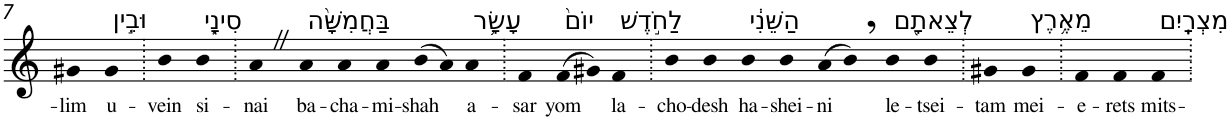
**kern	**text
*part1	*part1
*staff1	*staff1
*I"Piano	*
*I'Pno	*
!!LO:PB:g=z
*clefG2	*
*k[]	*
=7	=7
!	!LO:LY:b
4g#X	-lim
!LO:TX:a:t=וּבֵ֣ין	!
!	!LO:LY:b
4g#	u-
=8.	=8.
!	!LO:LY:b
4b	-vein
!LO:TX:a:t=סִינָ֑י	!
!	!LO:LY:b
4b	si-
=9.	=9.
!	!LO:LY:b
4aZ	-nai
!LO:TX:a:t=בַּחֲמִשָּׁ֨ה	!
!	!LO:LY:b
4a	ba-
!	!LO:LY:b
4a	-cha-
!	!LO:LY:b
4a	-mi-
!	!LO:LY:b
(>8b	-shah
8a)	.
!LO:TX:a:t=עָשָׂ֥ר	!
!	!LO:LY:b
4a	a-
=10.	=10.
!	!LO:LY:b
4f	-sar
!LO:TX:a:t=יוֹם֙	!
!	!LO:LY:b
(>8f	yom
8g#X)	.
!LO:TX:a:t=לַחֹ֣דֶשׁ	!
!	!LO:LY:b
4f	la-
=11.	=11.
!	!LO:LY:b
4b	-cho-
!	!LO:LY:b
4b	-desh
!LO:TX:a:t=הַשֵּׁנִ֔י	!
!	!LO:LY:b
4b	ha-
!	!LO:LY:b
4b	-shei-
!	!LO:LY:b
(>8a	-ni
8b,)	.
!LO:TX:a:t=לְצֵאתָ֖ם	!
!	!LO:LY:b
4b	le-
!	!LO:LY:b
4b	-tsei-
=12.	=12.
!	!LO:LY:b
4g#X	-tam
!LO:TX:a:t=מֵאֶ֥רֶץ	!
!	!LO:LY:b
4g#	mei-
=13.	=13.
!	!LO:LY:b
4f	-e-
!	!LO:LY:b
4f	-rets
!LO:TX:a:t=מִצְרָֽיִם	!
!	!LO:LY:b
4f	mits-
=.	=.
*-	*-
